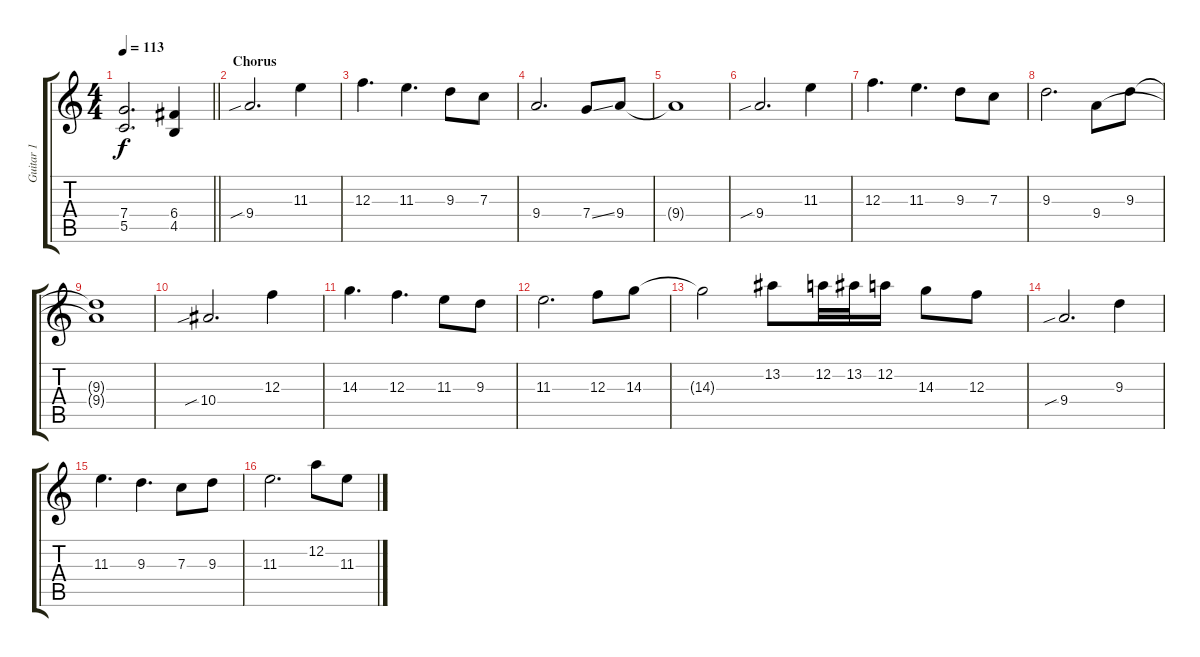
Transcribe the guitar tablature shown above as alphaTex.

\track ("Guitar 1" "Guitar 1") {instrument distortionguitar}
\staff {score tabs}
\tuning (D4 A3 F3 C3 G2 D2) {hide}
\ts (4 4)
\tempo 113
\clef g2
\barLineRight lightlight
\ks c
(7.4 5.5).2{d dy f} (6.4 4.5).4 |
\section ("" "Chorus")
9.4{sib}.2{d} 11.3.4 |
12.3.4{d} 11.3.4{d} 9.3.8 7.3.8 |
9.4.2{d} 7.4{ss}.8 9.4.8 |
9.4{t}.1 |
9.4{sib}.2{d} 11.3.4 |
12.3.4{d} 11.3.4{d} 9.3.8 7.3.8 |
9.3.2{d} 9.4.8 9.3.8 |
(9.3{t} 9.4{t}).1 |
10.4{sib}.2{d} 12.3.4 |
14.3.4{d} 12.3.4{d} 11.3.8 9.3.8 |
11.3.2{d} 12.3.8 14.3.8 |
14.3{t}.2 13.2.8 12.2.32 13.2.32 12.2.16 14.3.8 12.3.8 |
9.4{sib}.2{d} 9.3.4 |
11.3.4{d} 9.3.4{d} 7.3.8 9.3.8 |
11.3.2{d} 12.2.8 11.3.8
